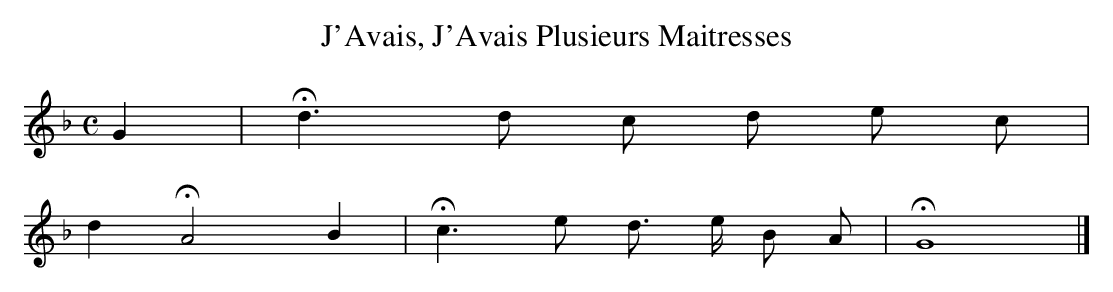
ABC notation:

X:1
T:J'Avais, J'Avais Plusieurs Maitresses
M:C
L:1/8
K:Dm
G2 | !fermata! d3 d c d e c |
d2 !fermata! A4 B2 | !fermata! c3 e d > e B A | !fermata! G8 |]
